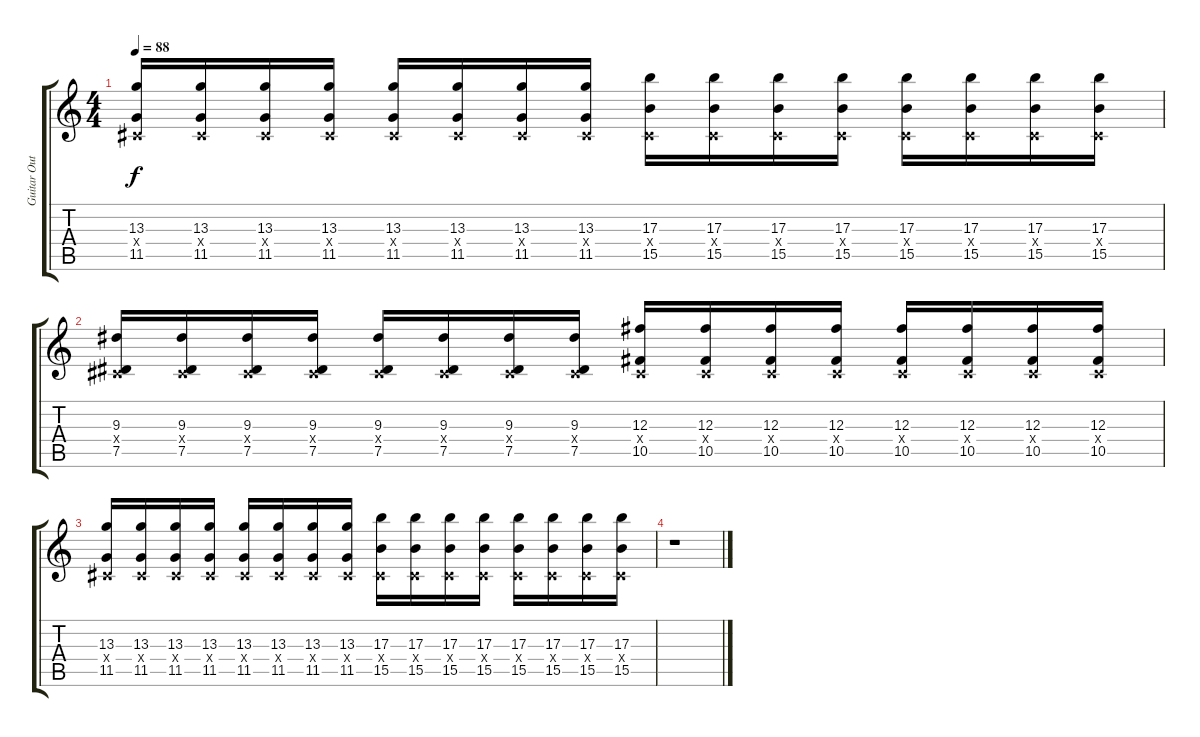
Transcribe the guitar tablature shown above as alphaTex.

\track ("Guitar Outro / Stef Carpenter" "Guitar Out") {instrument distortionguitar}
\staff {score tabs}
\tuning (Eb4 Bb3 Gb3 Db3 Ab2 Eb2) {hide}
\ts (4 4)
\tempo 88
\clef g2
\ks c
(13.3 0.4{x} 11.5).16{dy f} (13.3 0.4{x} 11.5).16 (13.3 0.4{x} 11.5).16 (13.3 0.4{x} 11.5).16 (13.3 0.4{x} 11.5).16 (13.3 0.4{x} 11.5).16 (13.3 0.4{x} 11.5).16 (13.3 0.4{x} 11.5).16 (17.3 0.4{x} 15.5).16 (17.3 0.4{x} 15.5).16 (17.3 0.4{x} 15.5).16 (17.3 0.4{x} 15.5).16 (17.3 0.4{x} 15.5).16 (17.3 0.4{x} 15.5).16 (17.3 0.4{x} 15.5).16 (17.3 0.4{x} 15.5).16 |
(9.3 0.4{x} 7.5).16 (9.3 0.4{x} 7.5).16 (9.3 0.4{x} 7.5).16 (9.3 0.4{x} 7.5).16 (9.3 0.4{x} 7.5).16 (9.3 0.4{x} 7.5).16 (9.3 0.4{x} 7.5).16 (9.3 0.4{x} 7.5).16 (12.3 0.4{x} 10.5).16 (12.3 0.4{x} 10.5).16 (12.3 0.4{x} 10.5).16 (12.3 0.4{x} 10.5).16 (12.3 0.4{x} 10.5).16 (12.3 0.4{x} 10.5).16 (12.3 0.4{x} 10.5).16 (12.3 0.4{x} 10.5).16 |
(13.3 0.4{x} 11.5).16 (13.3 0.4{x} 11.5).16 (13.3 0.4{x} 11.5).16 (13.3 0.4{x} 11.5).16 (13.3 0.4{x} 11.5).16 (13.3 0.4{x} 11.5).16 (13.3 0.4{x} 11.5).16 (13.3 0.4{x} 11.5).16 (17.3 0.4{x} 15.5).16 (17.3 0.4{x} 15.5).16 (17.3 0.4{x} 15.5).16 (17.3 0.4{x} 15.5).16 (17.3 0.4{x} 15.5).16 (17.3 0.4{x} 15.5).16 (17.3 0.4{x} 15.5).16 (17.3 0.4{x} 15.5).16 |
r.1
